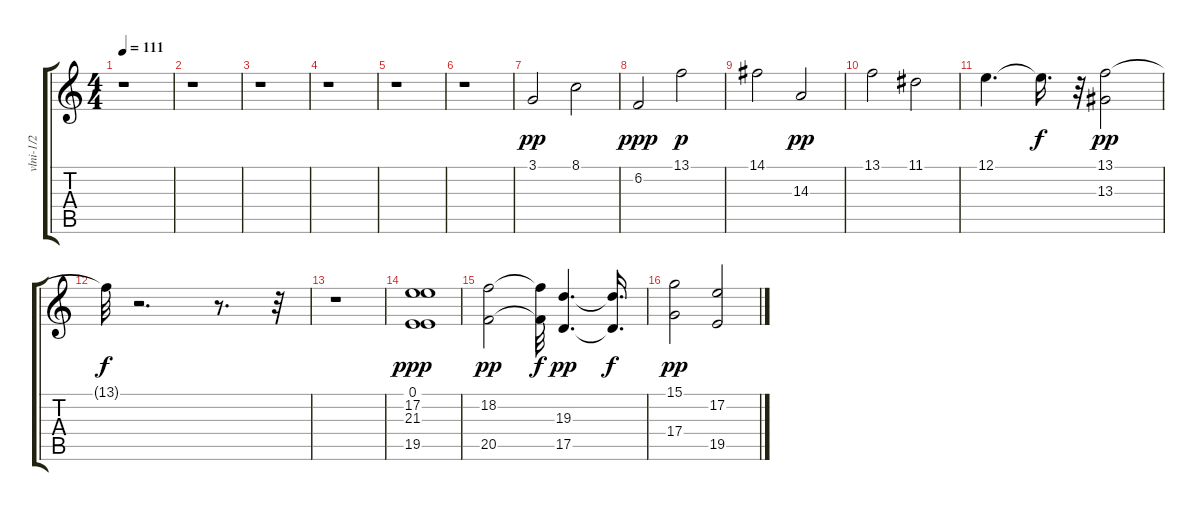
\track ("vlni-1/2" "vlni-1/2") {instrument stringensemble2}
\staff {score tabs}
\tuning (E4 B3 G3 D3 A2 E2) {hide}
\ts (4 4)
\tempo 111
\clef g2
\ks c
r.1{dy mp} |
r.1 |
r.1 |
r.1 |
r.1 |
r.1 |
3.1.2{dy pp instrument stringensemble2} 8.1.2 |
6.2.2{dy ppp} 13.1.2{dy p} |
14.1.2 14.3.2{dy pp} |
13.1.2 11.1.2 |
12.1.4{d} 12.1{t}.16{d dy f} r.32 (13.1 13.3).2{dy pp} |
13.1{t}.32{dy f} r.2{d} r.8{d} r.32 |
r.1 |
(0.1 17.2 21.3 19.5).1{dy ppp} |
(18.2 20.5).2{dy pp} (18.2{t} 20.5{t}).32{dy f} (19.3 17.5).4{d dy pp} (19.3{t} 17.5{t}).16{d dy f} |
(15.1 17.4).2{dy pp} (17.2 19.5).2
